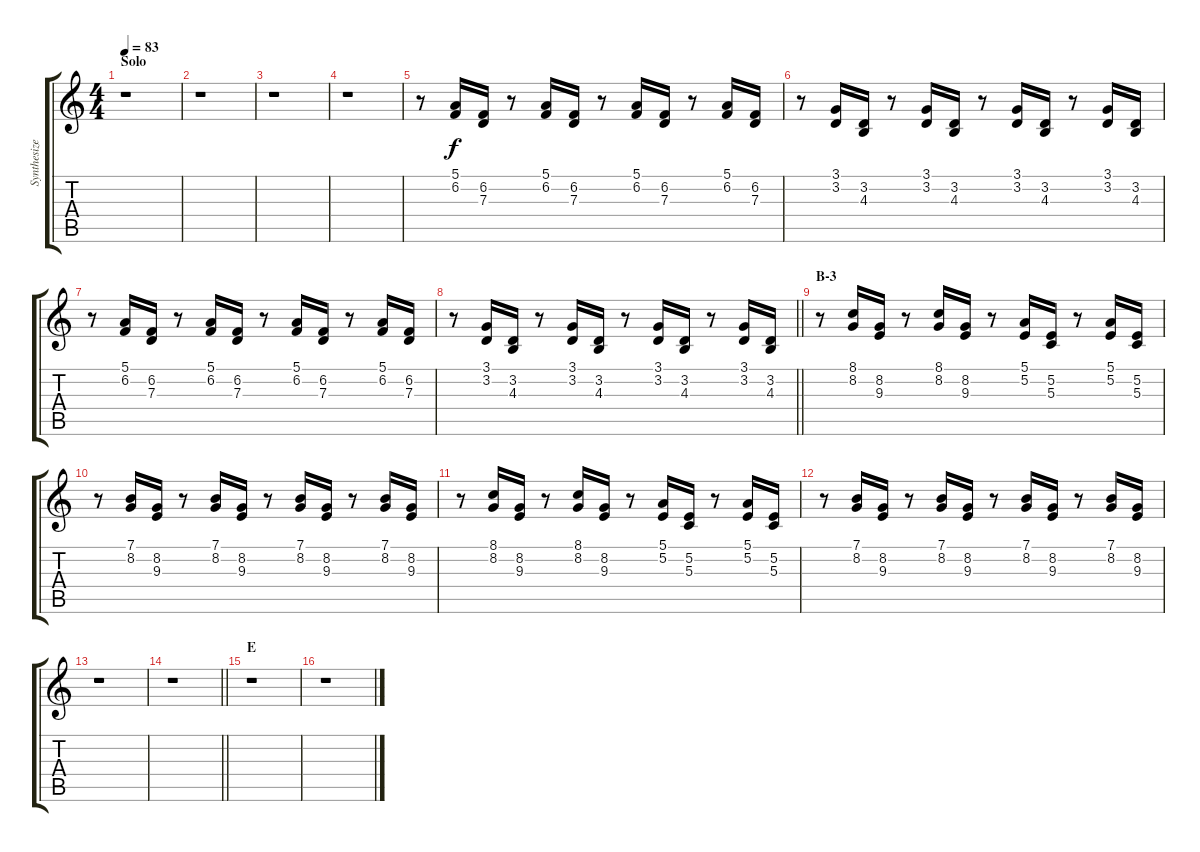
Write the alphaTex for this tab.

\track ("Synthesizer I" "Synthesize") {instrument lead5charang}
\staff {score tabs}
\tuning (E4 B3 G3 D3 A2 E2) {hide}
\ts (4 4)
\section ("" "Solo")
\tempo 83
\clef g2
\ks c
r.1{dy f} |
r.1 |
r.1 |
r.1 |
r.8 (5.1 6.2).16 (6.2 7.3).16 r.8 (5.1 6.2).16 (6.2 7.3).16 r.8 (5.1 6.2).16 (6.2 7.3).16 r.8 (5.1 6.2).16 (6.2 7.3).16 |
r.8 (3.1 3.2).16 (3.2 4.3).16 r.8 (3.1 3.2).16 (3.2 4.3).16 r.8 (3.1 3.2).16 (3.2 4.3).16 r.8 (3.1 3.2).16 (3.2 4.3).16 |
r.8 (5.1 6.2).16 (6.2 7.3).16 r.8 (5.1 6.2).16 (6.2 7.3).16 r.8 (5.1 6.2).16 (6.2 7.3).16 r.8 (5.1 6.2).16 (6.2 7.3).16 |
\barLineRight lightlight
r.8 (3.1 3.2).16 (3.2 4.3).16 r.8 (3.1 3.2).16 (3.2 4.3).16 r.8 (3.1 3.2).16 (3.2 4.3).16 r.8 (3.1 3.2).16 (3.2 4.3).16 |
\section ("" "B-3")
r.8 (8.1 8.2).16 (8.2 9.3).16 r.8 (8.1 8.2).16 (8.2 9.3).16 r.8 (5.1 5.2).16 (5.2 5.3).16 r.8 (5.1 5.2).16 (5.2 5.3).16 |
r.8 (7.1 8.2).16 (8.2 9.3).16 r.8 (7.1 8.2).16 (8.2 9.3).16 r.8 (7.1 8.2).16 (8.2 9.3).16 r.8 (7.1 8.2).16 (8.2 9.3).16 |
r.8 (8.1 8.2).16 (8.2 9.3).16 r.8 (8.1 8.2).16 (8.2 9.3).16 r.8 (5.1 5.2).16 (5.2 5.3).16 r.8 (5.1 5.2).16 (5.2 5.3).16 |
r.8 (7.1 8.2).16 (8.2 9.3).16 r.8 (7.1 8.2).16 (8.2 9.3).16 r.8 (7.1 8.2).16 (8.2 9.3).16 r.8 (7.1 8.2).16 (8.2 9.3).16 |
r.1 |
\barLineRight lightlight
r.1 |
\section ("" "E")
r.1 |
r.1
